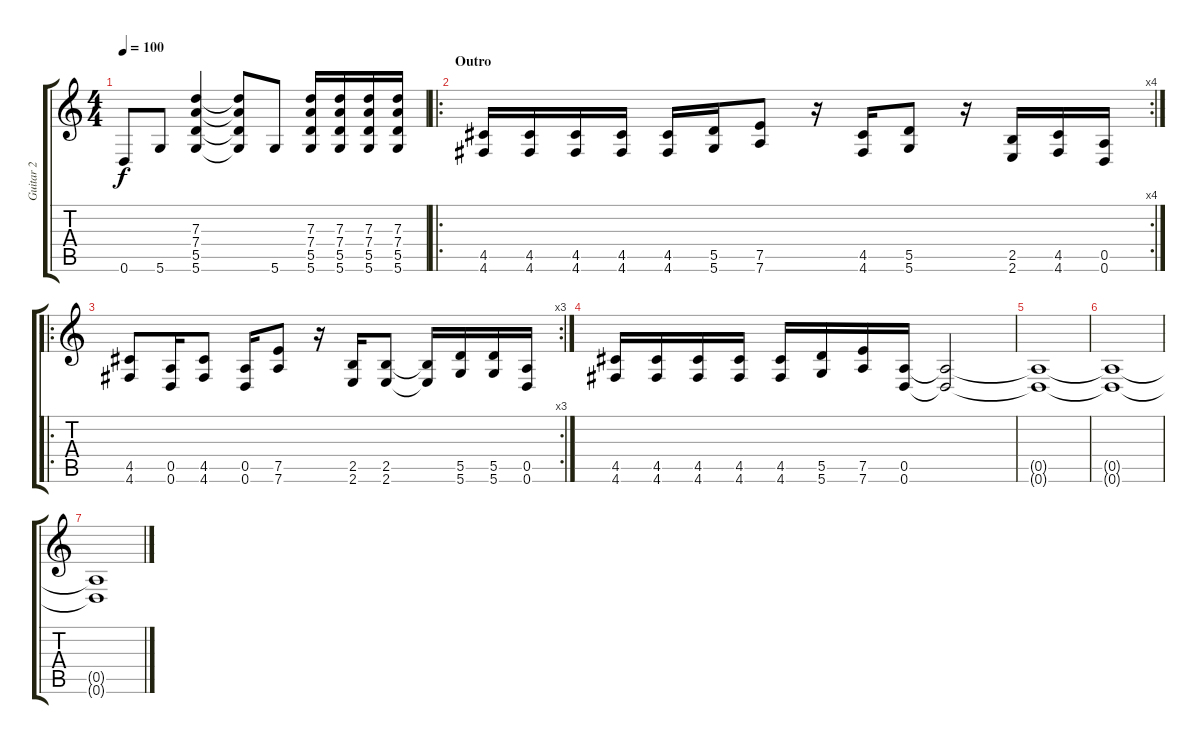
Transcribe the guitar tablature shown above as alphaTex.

\track ("Guitar 2" "Guitar 2") {instrument distortionguitar}
\staff {score tabs}
\tuning (E4 B3 G3 D3 A2 D2) {hide}
\ts (4 4)
\tempo 100
\clef g2
\ks c
0.6.8{dy f} 5.6.8 (7.3 7.4 5.5 5.6).4 (7.3{t} 7.4{t} 5.5{t} 5.6{t}).8 5.6.8 (7.3 7.4 5.5 5.6).16 (7.3 7.4 5.5 5.6).16 (7.3 7.4 5.5 5.6).16 (7.3 7.4 5.5 5.6).16 |
\ro
\rc 4
\section ("" "Outro")
(4.5 4.6).16 (4.5 4.6).16 (4.5 4.6).16 (4.5 4.6).16 (4.5 4.6).16 (5.5 5.6).16 (7.5 7.6).8 r.16 (4.5 4.6).16 (5.5 5.6).8 r.16 (2.5 2.6).16 (4.5 4.6).16 (0.5 0.6).16 |
\ro
\rc 3
(4.5 4.6).8 (0.5 0.6).16 (4.5 4.6).8 (0.5 0.6).16 (7.5 7.6).8 r.16 (2.5 2.6).16 (2.5 2.6).8 (2.5{t} 2.6{t}).16 (5.5 5.6).16 (5.5 5.6).16 (0.5 0.6).16 |
(4.5 4.6).16 (4.5 4.6).16 (4.5 4.6).16 (4.5 4.6).16 (4.5 4.6).16 (5.5 5.6).16 (7.5 7.6).16 (0.5 0.6).16 (0.5{t} 0.6{t}).2 |
(0.5{t} 0.6{t}).1 |
(0.5{t} 0.6{t}).1{volume 0} |
(0.5{t} 0.6{t}).1
